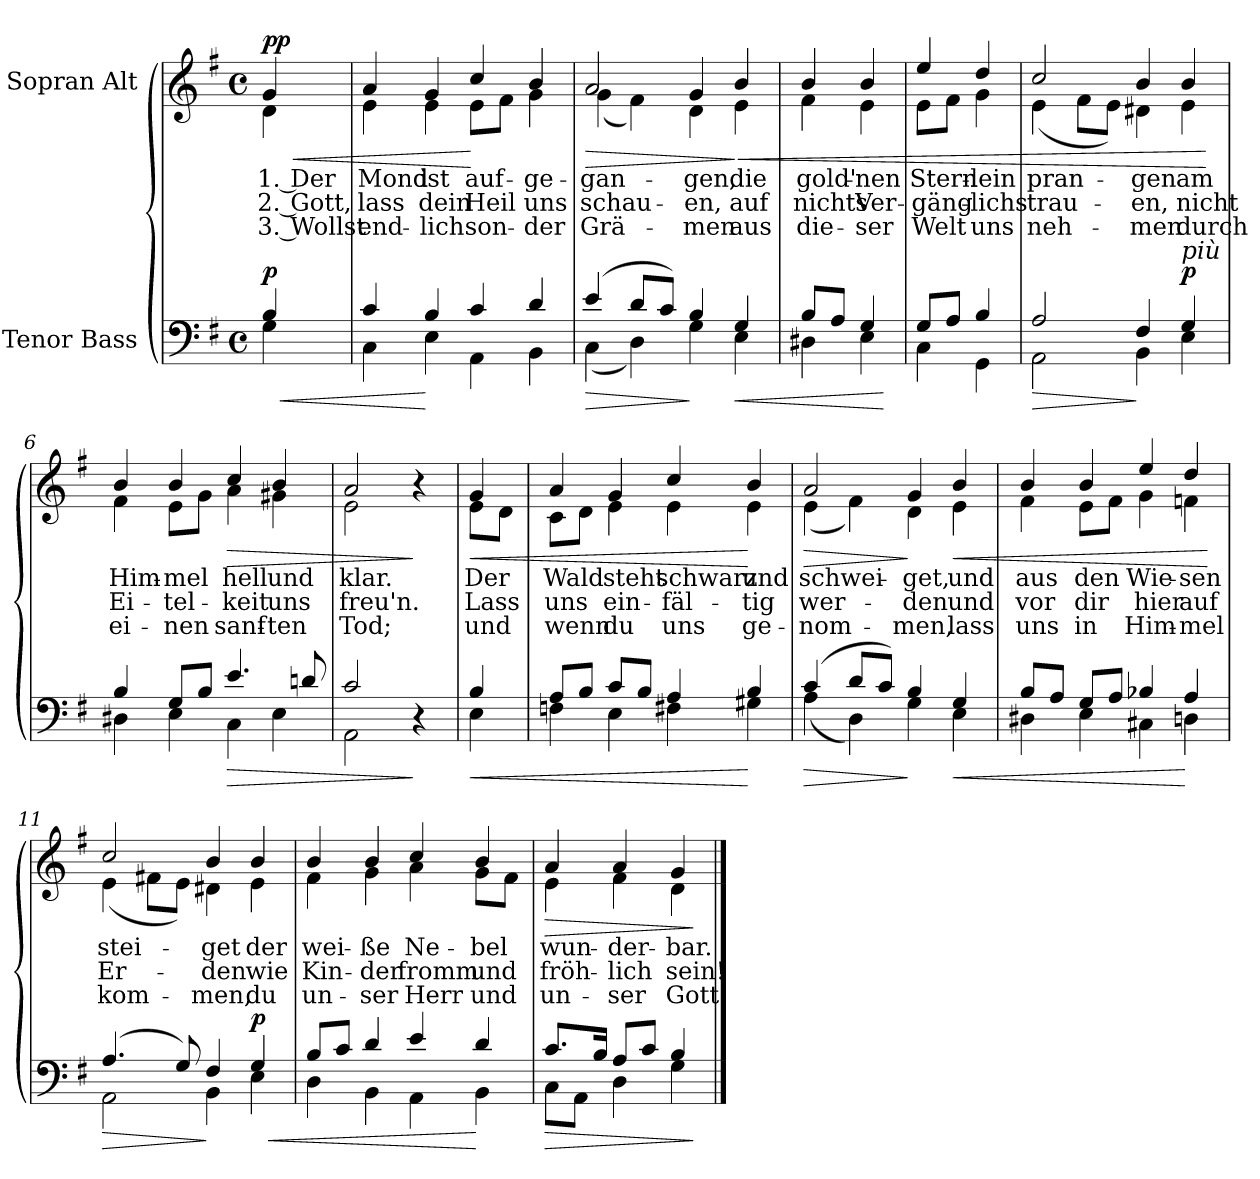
**kern	**dynam	**kern	**text	**text	**text	**dynam
*part2	*part2	*part1	*part1	*part1	*part1	*part1
*staff2	*staff2	*staff1	*staff1	*staff1	*staff1	*staff1
*I"Tenor Bass	*	*I"Sopran Alt	*	*	*	*
*clefF4	*	*clefG2	*	*	*	*
*k[f#]	*	*k[f#]	*	*	*	*
*M4/4	*	*M4/4	*	*	*	*
*met(c)	*	*met(c)	*	*	*	*
=	=	=	=	=	=	=
!	!	!LO:TX:a:B:t=Mäßig langsam	!	!	!	!
!	!LO:HP:b	!	!	!	!	!LO:HP:b
*^	*	*^	*	*	*	*
!	!	!LO:DY:n=1:a	!	!	!	!	!	!LO:DY:n=1:b
!	!	!	!	!	!	!	!	!LO:DY:n=2:b
4B/	4G\	< p	4g/	4d\	1. Der	2. Gott,	3. Wollst	< p p
=1	=1	=1	=1	=1	=1	=1	=1	=1
4c/	4C\	.	4a/	4e\	Mond	lass	end-	.
4B/	4E\	[	4g/	4e\	ist	dein	-lich	.
4c/	4AA\	.	4cc/	8e\L	auf-	Heil	son-	[
.	.	.	.	8f#\J	.	.	.	.
4d/	4BB\	.	4b/	4g\	-ge-	uns	-der	.
=2	=2	=2	=2	=2	=2	=2	=2	=2
!	!	!LO:HP:b	!	!	!	!	!	!LO:HP:b
(4e/	(4C\	>	2a/	(4g\	-gan-	schau-	Grä-	>
8d/L	4D\)	.	.	4f#\)	.	.	.	.
8c/J)	.	.	.	.	.	.	.	.
4B/	4G\	]	4g/	4d\	-gen,	-en,	-men	.
!	!	!LO:HP:b	!	!	!	!	!	!LO:HP:n=1:b
4G/	4E\	<	4b/	4e\	die	auf	aus	] <
=3	=3	=3	=3	=3	=3	=3	=3	=3
8B/L	4D#X\	.	4b/	4f#\	gold'-	nichts	die-	.
8A/J	.	.	.	.	.	.	.	.
4G/	4E\	.	4b/	4e\	-nen	Ver-	-ser	.
*v	*v	*	*	*	*	*	*	*
*	*	*v	*v	*	*	*	*
.	[	.	.	.	.	.
!!LO:LB:g=z
=4	=4	=4	=4	=4	=4	=4
*^	*	*^	*	*	*	*
8G/L	4C\	.	4ee/	8e\L	Stern-	-gäng-	Welt	.
8A/J	.	.	.	8f#\J	.	.	.	.
4B/	4GG\	.	4dd/	4g\	-lein	-lichs	uns	.
=5	=5	=5	=5	=5	=5	=5	=5	=5
!	!	!LO:HP:b	!	!	!	!	!	!
2A/	2AA\	>	2cc/	(4e\	pran-	trau-	neh-	.
.	.	.	.	8f#\L	.	.	.	.
.	.	.	.	8e\J)	.	.	.	.
4F#/	4BB\	]	4b/	4d#X\	-gen	-en,	-men	.
!LO:TX:a:i:t=più	!	!	!	!	!	!	!	!
!	!	!LO:DY:a	!	!	!	!	!	!
4G/	4E\	p	4b/	4e\	am	nicht	durch	.
*v	*v	*	*	*	*	*	*	*
*	*	*v	*v	*	*	*	*
.	.	.	.	.	.	[
=6	=6	=6	=6	=6	=6	=6
*^	*	*^	*	*	*	*
4B/	4D#X\	.	4b/	4f#\	Him-	Ei-	ei-	.
8G/L	4E\	.	4b/	8e\L	-mel	-tel-	-nen	.
8B/J	.	.	.	8g\J	.	.	.	.
!	!	!LO:HP:b	!	!	!	!	!	!LO:HP:b
4.e/	4C\	>	4cc/	4a\	hell	-keit	sanf-	>
.	4E\	.	4b/	4g#X\	und	uns	-ten	.
8dn/	.	.	.	.	.	.	.	.
=7	=7	=7	=7	=7	=7	=7	=7	=7
2c/	2AA\	.	2a/	2e\	klar.	freu'n.	Tod;	.
4r	4ryy	]	4r	4ryy	.	.	.	]
!!LO:LB:g=z	!!
=7X1	=7X1	=7X1	=7X1	=7X1	=7X1	=7X1	=7X1	=7X1
!	!	!LO:HP:b	!	!	!	!	!	!LO:HP:b
4B/	4E\	<	4g/	8e\L	Der	Lass	und	<
.	.	.	.	8d\J	.	.	.	.
=8	=8	=8	=8	=8	=8	=8	=8	=8
8A/L	4Fn\	.	4a/	8c\L	Wald	uns	wenn	.
8B/J	.	.	.	8d\J	.	.	.	.
8c/L	4E\	.	4g/	4e\	steht	ein-	du	.
8B/J	.	.	.	.	.	.	.	.
4A/	4F#X\	.	4cc/	4e\	schwarz	-fäl-	uns	.
4B/	4G#X\	[	4b/	4e\	und	-tig	ge-	[
=9	=9	=9	=9	=9	=9	=9	=9	=9
!	!	!LO:HP:b	!	!	!	!	!	!LO:HP:b
(4c/	(4A\	>	2a/	(4e\	schwei-	wer-	-nom-	>
8d/L	4D\)	.	.	4f#\)	.	.	.	.
8c/J)	.	.	.	.	.	.	.	.
4B/	4G\	]	4g/	4d\	-get,	-den	-men,	]
!	!	!LO:HP:b	!	!	!	!	!	!LO:HP:b
!	!	!LO:DY:n=1:a	!	!	!	!	!	!
4G/	4E\	< other-dynamics	4b/	4e\	und	und	lass	<
=10	=10	=10	=10	=10	=10	=10	=10	=10
8B/L	4D#X\	.	4b/	4f#\	aus	vor	uns	.
8A/J	.	.	.	.	.	.	.	.
8G/L	4E\	.	4b/	8e\L	den	dir	in	.
8A/J	.	.	.	8f#\J	.	.	.	.
4B-X/	4C#X\	.	4ee/	4g\	Wie-	hier	Him-	.
4A/	4Dn\	[	4dd/	4fn\	-sen	auf	-mel	.
*v	*v	*	*	*	*	*	*	*
*	*	*v	*v	*	*	*	*
.	.	.	.	.	.	[
!!LO:LB:g=z
=11	=11	=11	=11	=11	=11	=11
!	!LO:HP:b	!	!	!	!	!
*^	*	*^	*	*	*	*
(4.A/	2AA\	>	2cc/	(4e\	stei-	Er-	kom-	.
.	.	.	.	8f#X\L	.	.	.	.
8G/)	.	.	.	8e\J)	.	.	.	.
4F#/	4BB\	]	4b/	4d#X\	-get	-den	-men,	.
!	!	!LO:HP:b	!	!	!	!	!	!
!	!	!LO:DY:n=1:a	!	!	!	!	!	!
4G/	4E\	< p	4b/	4e\	der	wie	du	.
=12	=12	=12	=12	=12	=12	=12	=12	=12
8B/L	4D\	.	4b/	4f#\	wei-	Kin-	un-	.
8c/J	.	.	.	.	.	.	.	.
4d/	4BB\	.	4b/	4g\	-ße	-der	-ser	.
4e/	4AA\	.	4cc/	4a\	Ne-	fromm	Herr	.
4d/	4BB\	[	4b/	8g\L	-bel	und	und	.
.	.	.	.	8f#\J	.	.	.	.
=13	=13	=13	=13	=13	=13	=13	=13	=13
!	!	!LO:HP:b	!	!	!	!	!	!LO:HP:b
8.c/L	8C\L	>	4a/	4e\	wun-	fröh-	un-	>
.	8AA\J	.	.	.	.	.	.	.
16B/Jk	.	.	.	.	.	.	.	.
8A/L	4D\	.	4a/	4f#\	-der-	-lich	-ser	.
8c/J	.	.	.	.	.	.	.	.
4B/	4G\	.	4g/	4d\	-bar.	sein!	Gott.	.
*v	*v	*	*	*	*	*	*	*
*	*	*v	*v	*	*	*	*
.	]	.	.	.	.	]
==	==	==	==	==	==	==
*-	*-	*-	*-	*-	*-	*-
